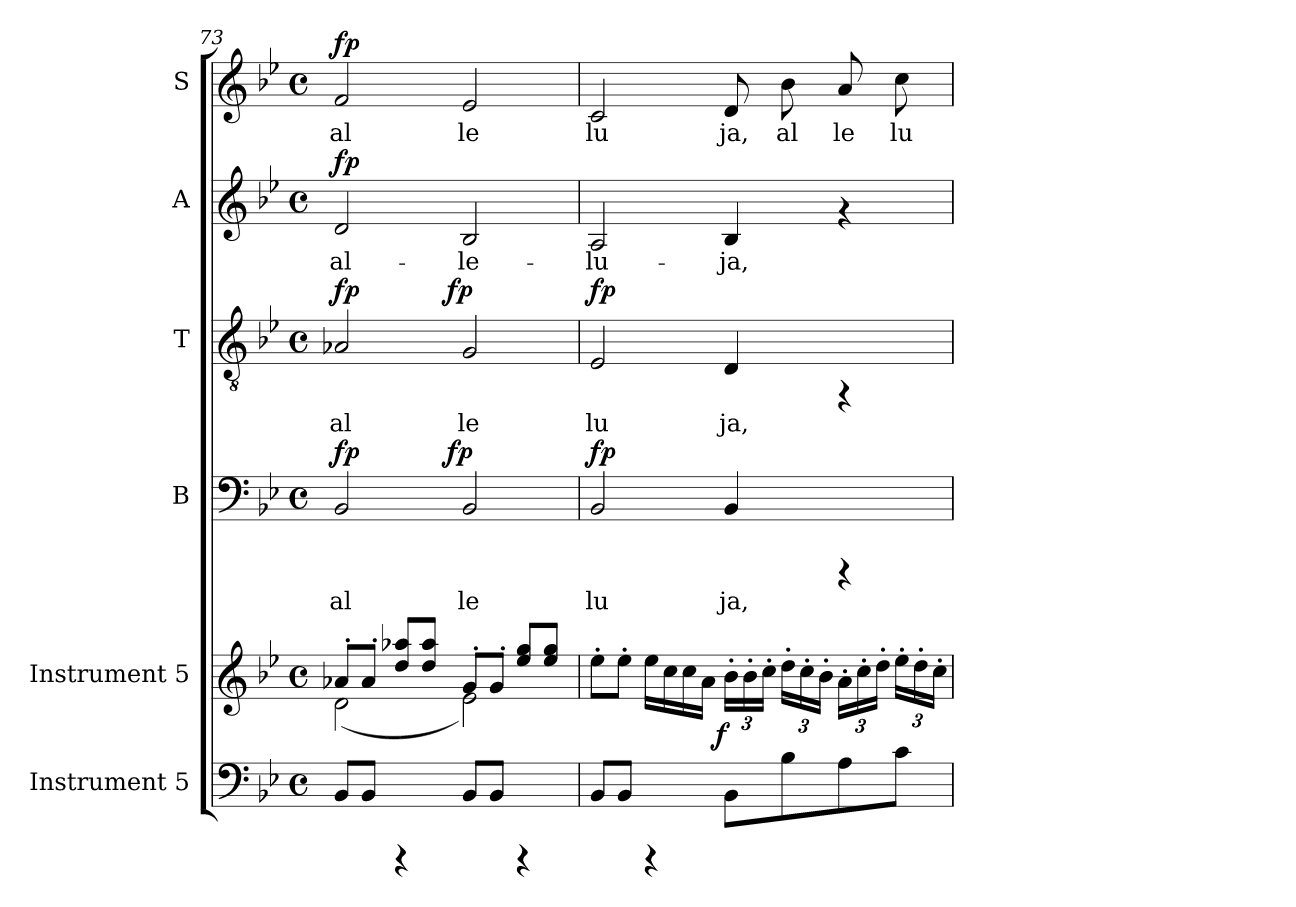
**kern	**kern	**dynam	**kern	**text	**dynam	**kern	**text	**dynam	**kern	**text	**dynam	**kern	**text	**dynam
*part6	*part5	*part5	*part4	*part4	*part4	*part3	*part3	*part3	*part2	*part2	*part2	*part1	*part1	*part1
*staff6	*staff5	*staff5	*staff4	*staff4	*staff4	*staff3	*staff3	*staff3	*staff2	*staff2	*staff2	*staff1	*staff1	*staff1
*I"Instrument 5	*I"Instrument 5	*	*I"B	*	*	*I"T	*	*	*I"A	*	*	*I"S	*	*
*	*	*	*I'B	*	*	*I'T	*	*	*I'A	*	*	*I'S	*	*
*clefF4	*clefG2	*	*clefF4	*	*	*clefGv2	*	*	*clefG2	*	*	*clefG2	*	*
*k[b-e-]	*k[b-e-]	*	*k[b-e-]	*	*	*k[b-e-]	*	*	*k[b-e-]	*	*	*k[b-e-]	*	*
*B-:	*B-:	*	*B-:	*	*	*B-:	*	*	*B-:	*	*	*B-:	*	*
*M4/4	*M4/4	*	*M4/4	*	*	*M4/4	*	*	*M4/4	*	*	*M4/4	*	*
*met(c)	*met(c)	*	*met(c)	*	*	*met(c)	*	*	*met(c)	*	*	*met(c)	*	*
=73	=73	=73	=73	=73	=73	=73	=73	=73	=73	=73	=73	=73	=73	=73
*	*^	*	*	*	*	*	*	*	*	*	*	*	*	*
!	!	!	!	!	!LO:LY:b:cj	!LO:DY:a	!	!LO:LY:b:cj	!LO:DY:a	!	!LO:LY:b:cj	!LO:DY:a	!	!LO:LY:b:cj	!LO:DY:a
*	*	*	*	*^	*	*	*^	*	*	*	*	*	*^	*	*
8BB-/L	8a-X'</L	(<2d\	.	2BB-/	4ryy	al	fp	2A-X/	4ryy	al	fp	2d/	al-	fp	2f/	4ryy	al	fp
8BB-/J	8a-'</J	.	.	.	.	.	.	.	.	.	.	.	.	.	.	.	.	.
4rCCC	8dd/ 8aa-X/L	.	.	.	8ryy	.	.	.	8ryy	.	.	.	.	.	.	8ryy	.	.
.	8dd/ 8aa-/J	.	.	.	16ryy	.	.	.	16ryy	.	.	.	.	.	.	16ryy	.	.
.	.	.	.	.	64ryy	.	.	.	64ryy	.	.	.	.	.	.	64ryy	.	.
!	!	!	!	!	!	!	!LO:DY:a	!	!	!	!LO:DY:a	!	!	!	!	!	!	!LO:DY:a
!	!	!	!	!	!	!	!	!	!	!	!	!	!	!	!	!	!	!LO:DY:n=1:b
.	.	.	.	.	2ryy	.	fp	.	2ryy	.	fp	.	.	.	.	2ryy	.	fp fp
!	!	!	!	!	!	!LO:LY:b:cj	!	!	!	!LO:LY:b:cj	!	!	!LO:LY:b:cj	!	!	!	!LO:LY:b:cj	!
8BB-/L	8g'>/L	2e-\)	.	2BB-/	.	le	.	2G/	.	le	.	2B-/	-le-	.	2e-/	.	le	.
8BB-/J	8g'</J	.	.	.	.	.	.	.	.	.	.	.	.	.	.	.	.	.
4rCCC	8ee-/ 8gg/L	.	.	.	.	.	.	.	.	.	.	.	.	.	.	.	.	.
.	8gg/ 8ee-/J	.	.	.	.	.	.	.	.	.	.	.	.	.	.	.	.	.
.	.	.	.	.	32.ryy	.	.	.	32.ryy	.	.	.	.	.	.	32.ryy	.	.
=74	=74	=74	=74	=74	=74	=74	=74	=74	=74	=74	=74	=74	=74	=74	=74	=74	=74	=74
!	!	!	!	!	!	!LO:LY:b:cj	!LO:DY:a	!	!	!LO:LY:b:cj	!LO:DY:a	!	!LO:LY:b:cj	!	!	!	!LO:LY:b:cj	!LO:DY:a
!	!	!	!	!	!	!	!	!	!	!	!	!	!	!	!	!	!	!LO:DY:n=1:b
*	*	*	*	*v	*v	*	*	*	*	*	*	*	*	*	*v	*v	*	*
*	*	*	*	*	*	*	*v	*v	*	*	*	*	*	*	*	*
8BB-/L	8ee-'>\L	4ryy	.	2BB-/	lu	fp	2E-/	lu	fp	2A/	-lu-	.	2c/	lu	fp fp
8BB-/J	8ee-'>\J	.	.	.	.	.	.	.	.	.	.	.	.	.	.
4rCCC	16ee-\L	8...ryy	.	.	.	.	.	.	.	.	.	.	.	.	.
.	16cc\	.	.	.	.	.	.	.	.	.	.	.	.	.	.
.	16cc\	.	.	.	.	.	.	.	.	.	.	.	.	.	.
.	16a\J	.	.	.	.	.	.	.	.	.	.	.	.	.	.
!	!	!	!LO:DY:b	!	!	!	!	!	!	!	!	!	!	!	!
.	.	2ryy	f	.	.	.	.	.	.	.	.	.	.	.	.
*	*Xbrackettup	*	*	*	*	*	*	*	*	*	*	*	*	*	*
!	!	!	!	!	!LO:LY:b:cj	!	!	!LO:LY:b:cj	!	!	!LO:LY:b:cj	!	!	!LO:LY:b:cj	!
8BB-\L	24b-'>\L	.	.	4BB-/	ja,	.	4D/	ja,	.	4B-/	-ja,	.	8d/	ja,	.
.	24b-'>\	.	.	.	.	.	.	.	.	.	.	.	.	.	.
.	24cc'>\J	.	.	.	.	.	.	.	.	.	.	.	.	.	.
!	!	!	!	!	!	!	!	!	!	!	!	!	!	!LO:LY:b:cj	!
8B-\	24dd'>\L	.	.	.	.	.	.	.	.	.	.	.	8b-\	al	.
.	24cc'>\	.	.	.	.	.	.	.	.	.	.	.	.	.	.
.	24b-'>\J	.	.	.	.	.	.	.	.	.	.	.	.	.	.
!	!	!	!	!	!	!	!	!	!	!	!	!	!	!LO:LY:b:cj	!
8A\	24a'>\L	.	.	4rCCC	.	.	4rFF	.	.	4rf	.	.	8a/	le	.
.	24cc'>\	.	.	.	.	.	.	.	.	.	.	.	.	.	.
.	24dd'>\J	.	.	.	.	.	.	.	.	.	.	.	.	.	.
!	!	!	!	!	!	!	!	!	!	!	!	!	!	!LO:LY:b:cj	!
8c\J	24ee-'>\L	.	.	.	.	.	.	.	.	.	.	.	8cc\	lu	.
.	24dd<'>\	.	.	.	.	.	.	.	.	.	.	.	.	.	.
.	24cc'>\J	.	.	.	.	.	.	.	.	.	.	.	.	.	.
.	.	64ryy	.	.	.	.	.	.	.	.	.	.	.	.	.
*	*v	*v	*	*	*	*	*	*	*	*	*	*	*	*	*
=	=	=	=	=	=	=	=	=	=	=	=	=	=	=
*-	*-	*-	*-	*-	*-	*-	*-	*-	*-	*-	*-	*-	*-	*-
